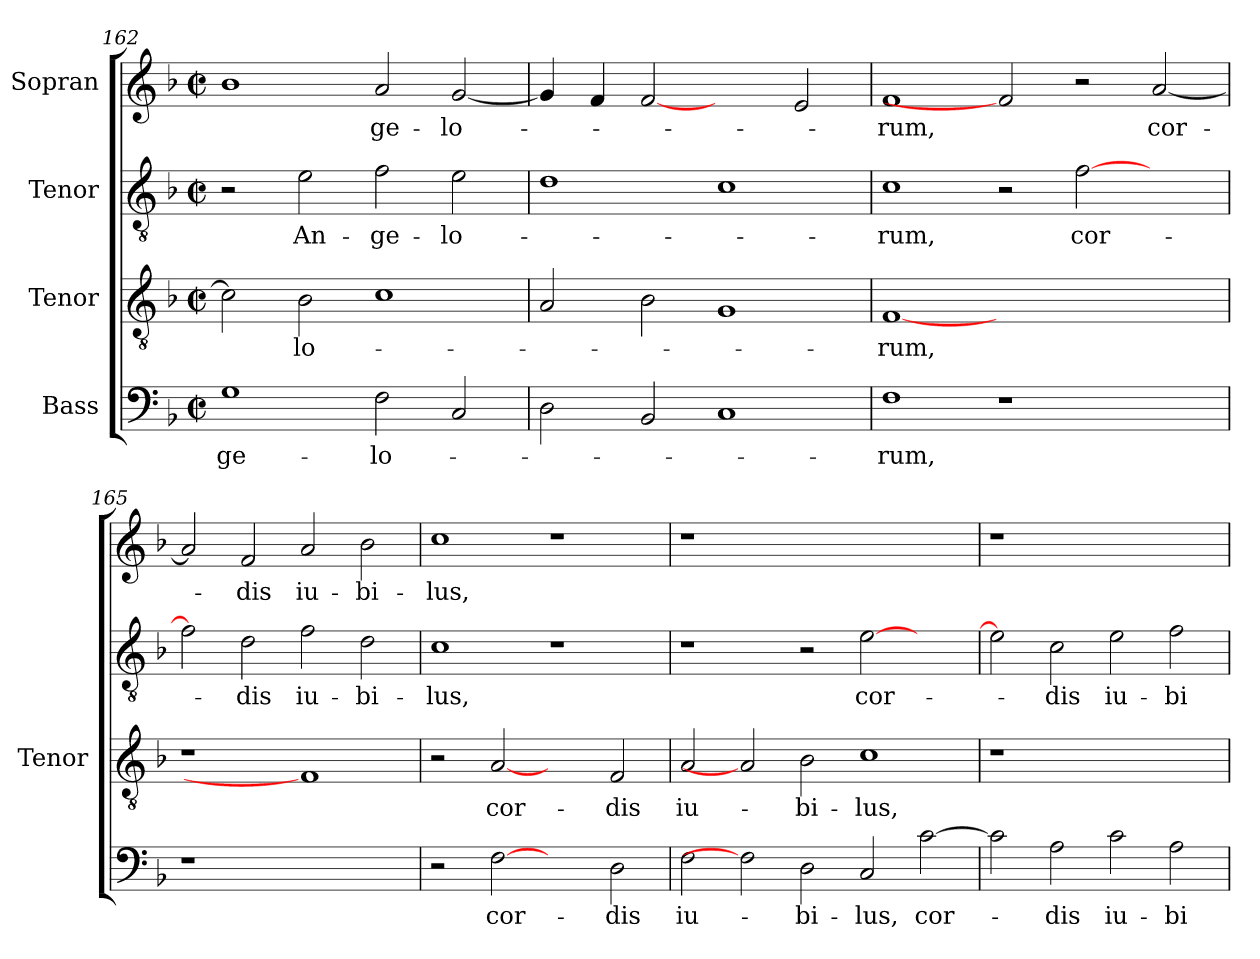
**kern	**text	**kern	**text	**kern	**text	**kern	**text
*part4	*part4	*part3	*part3	*part2	*part2	*part1	*part1
*staff4	*staff4	*staff3	*staff3	*staff2	*staff2	*staff1	*staff1
*I"Bass	*	*I"Tenor	*	*I"Tenor	*	*I"Sopran	*
*	*	*I'Tenor	*	*	*	*	*
*clefF4	*	*clefGv2	*	*clefGv2	*	*clefG2	*
*	*	*ITrd7c12	*	*ITrd7c12	*	*	*
*k[b-]	*	*k[b-]	*	*k[b-]	*	*k[b-]	*
*F:	*	*F:	*	*F:	*	*F:	*
*M2/2	*	*M2/2	*	*M2/2	*	*M2/2	*
*met(c|)	*	*met(c|)	*	*met(c|)	*	*met(c|)	*
=162	=162	=162	=162	=162	=162	=162	=162
!	!LO:LY:b:color=#000000	!	!	!	!	!	!
1Gi	-ge-	2Ci\]	.	2r	.	1b-i	.
!	!	!	!LO:LY:b:color=#000000	!	!	!	!
!	!	!	!	!	!LO:LY:b:color=#000000	!	!
.	.	2BB-i\	-lo-	2Ei\	An-	.	.
!	!LO:LY:b:color=#000000	!	!	!	!	!	!
!	!	!	!	!	!LO:LY:b:color=#000000	!	!
!	!	!	!	!	!	!	!LO:LY:b:color=#000000
2Fi\	-lo-	1Ci	.	2Fi\	-ge-	2ai/	-ge-
!	!	!	!	!	!LO:LY:b:color=#000000	!	!
!	!	!	!	!	!	!	!LO:LY:b:color=#000000
2Ci/	.	.	.	2Ei\	-lo-	[<2gi/	-lo-
=163	=163	=163	=163	=163	=163	=163	=163
2Di\	.	2AAi/	.	1Di	.	4gi/]	.
.	.	.	.	.	.	4fi/	.
2BB-i/	.	2BB-i\	.	.	.	[2fi	.
1Ci	.	1GGi	.	1Ci	.	2ryy	.
.	.	.	.	.	.	2ei/	.
=164	=164	=164	=164	=164	=164	=164	=164
!	!LO:LY:b:color=#000000	!	!	!	!	!	!
!	!	!	!LO:LY:b:color=#000000	!	!	!	!
!	!	!	!	!	!LO:LY:b:color=#000000	!	!
!	!	!	!	!	!	!	!LO:LY:b:color=#000000
1Fi	-rum,	[1FFi	-rum,	1Ci	-rum,	1fi	-rum,
1r	.	1.ryy	.	2r	.	2fi]	.
!	!	!	!	!	!LO:LY:b:color=#000000	!	!
.	.	.	.	[>2Fi\	cor-	2r	.
!	!	!	!	!	!	!	!LO:LY:b:color=#000000
2ryy	.	.	.	2ryy	.	[<2ai/	cor-
=165	=165	=165	=165	=165	=165	=165	=165
!LO:N:vis=1	!	!LO:N:vis=1	!	!	!	!	!
1r	.	1r	.	2Fi\]	.	2ai/]	.
!	!	!	!	!	!LO:LY:b:color=#000000	!	!
!	!	!	!	!	!	!	!LO:LY:b:color=#000000
.	.	.	.	2Di\	-dis	2fi/	-dis
!	!	!	!	!	!LO:LY:b:color=#000000	!	!
!	!	!	!	!	!	!	!LO:LY:b:color=#000000
1ryy	.	1FFi]	.	2Fi\	iu-	2ai/	iu-
!	!	!	!	!	!LO:LY:b:color=#000000	!	!
!	!	!	!	!	!	!	!LO:LY:b:color=#000000
.	.	.	.	2Di\	-bi-	2b-i\	-bi-
=166	=166	=166	=166	=166	=166	=166	=166
!	!	!	!	!	!LO:LY:b:color=#000000	!	!
!	!	!	!	!	!	!	!LO:LY:b:color=#000000
2r	.	2r	.	1Ci	-lus,	1cci	-lus,
!	!LO:LY:b:color=#000000	!	!	!	!	!	!
!	!	!	!LO:LY:b:color=#000000	!	!	!	!
[2Fi	cor-	[2AAi	cor-	.	.	.	.
2ryy	.	2ryy	.	1r	.	1r	.
!	!LO:LY:b:color=#000000	!	!	!	!	!	!
!	!	!	!LO:LY:b:color=#000000	!	!	!	!
2Di\	-dis	2FFi/	-dis	.	.	.	.
!!LO:PB:g=z
=167	=167	=167	=167	=167	=167	=167	=167
!	!LO:LY:b:color=#000000	!	!	!	!	!	!
!	!	!	!LO:LY:b:color=#000000	!	!	!LO:N:vis=1	!
2Fi\	iu-	2AAi/	iu-	1r	.	1r	.
2Fi]	.	2AAi]	.	.	.	.	.
!	!LO:LY:b:color=#000000	!	!	!	!	!	!
!	!	!	!LO:LY:b:color=#000000	!	!	!	!
2Di\	-bi-	2BB-i\	-bi-	2r	.	1.ryy	.
!	!LO:LY:b:color=#000000	!	!	!	!	!	!
!	!	!	!LO:LY:b:color=#000000	!	!	!	!
!	!	!	!	!	!LO:LY:b:color=#000000	!	!
2Ci/	-lus,	1Ci	-lus,	[>2Ei\	cor-	.	.
!	!LO:LY:b:color=#000000	!	!	!	!	!	!
[>2ci\	cor-	.	.	2ryy	.	.	.
=168	=168	=168	=168	=168	=168	=168	=168
!	!	!LO:N:vis=1	!	!	!	!LO:N:vis=1	!
2ci\]	.	1r	.	2Ei\]	.	1r	.
!	!LO:LY:b:color=#000000	!	!	!	!	!	!
!	!	!	!	!	!LO:LY:b:color=#000000	!	!
2Ai\	-dis	.	.	2Ci\	-dis	.	.
!	!LO:LY:b:color=#000000	!	!	!	!	!	!
!	!	!	!	!	!LO:LY:b:color=#000000	!	!
2ci\	iu-	1ryy	.	2Ei\	iu-	1ryy	.
!	!LO:LY:b:color=#000000	!	!	!	!	!	!
!	!	!	!	!	!LO:LY:b:color=#000000	!	!
2Ai\	-bi-	.	.	2Fi\	-bi-	.	.
=	=	=	=	=	=	=	=
*-	*-	*-	*-	*-	*-	*-	*-
